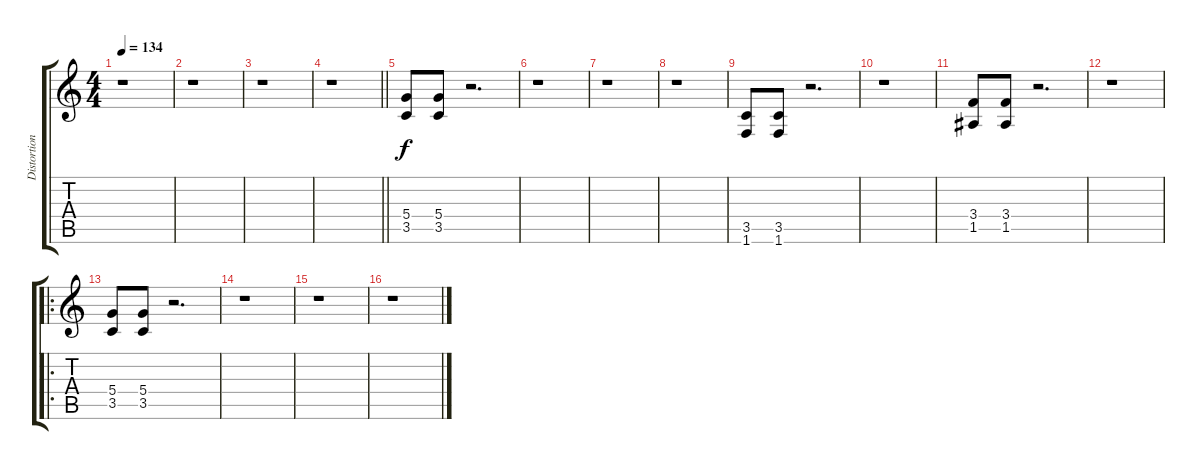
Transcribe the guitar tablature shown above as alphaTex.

\track ("Distortion" "Distortion") {instrument distortionguitar}
\staff {score tabs}
\tuning (E4 B3 G3 D3 A2 E2) {hide}
\ts (4 4)
\tempo 134
\clef g2
\ks c
r.1{dy f} |
r.1 |
r.1 |
\barLineRight lightlight
r.1 |
(5.4 3.5).8 (5.4 3.5).8 r.2{d} |
r.1 |
r.1 |
r.1 |
(3.5 1.6).8 (3.5 1.6).8 r.2{d} |
r.1 |
(3.4 1.5).8 (3.4 1.5).8 r.2{d} |
r.1 |
\ro
(5.4 3.5).8 (5.4 3.5).8 r.2{d} |
r.1 |
r.1 |
r.1
